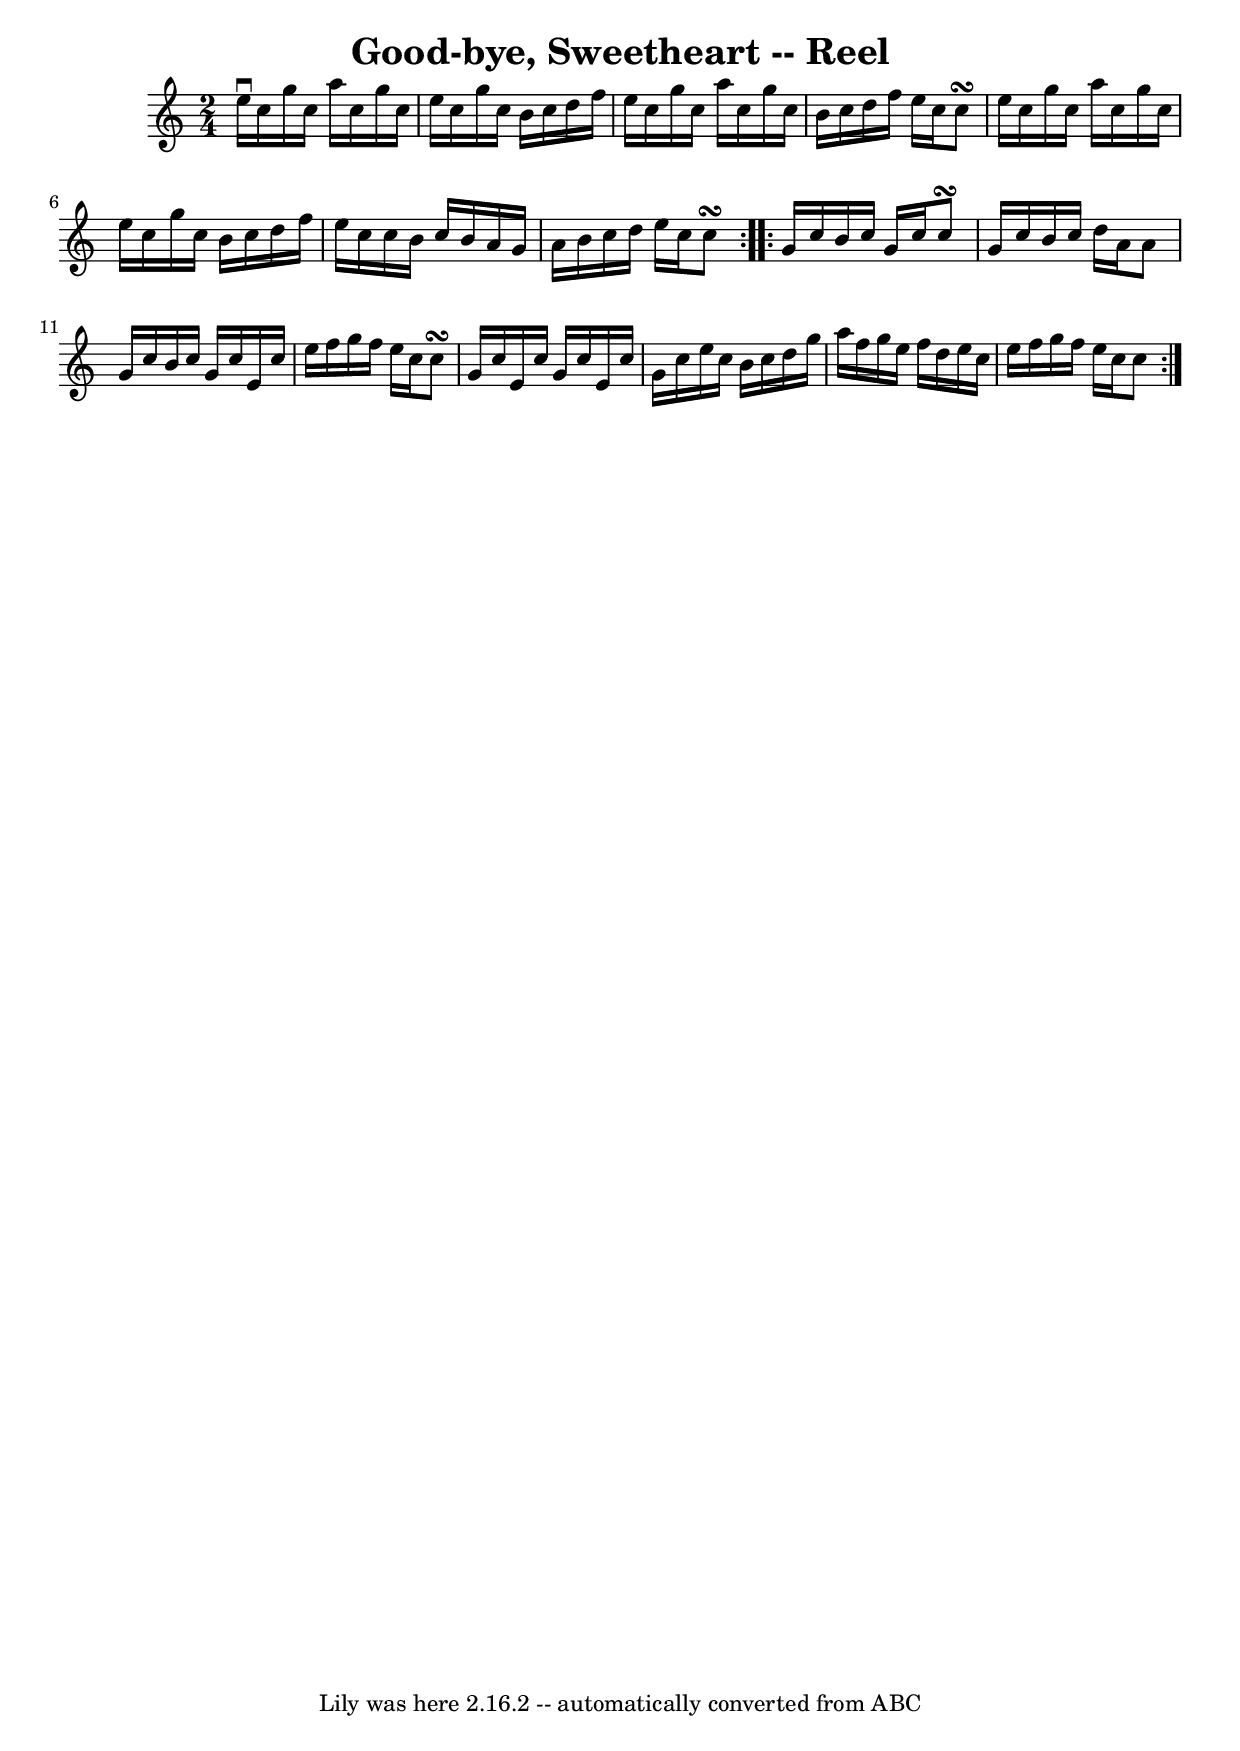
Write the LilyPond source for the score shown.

\version "2.16.2"
\include "Mammoth.ily"
\header {
  %% book = "Ryan's Mammoth Collection"
  crossRefNumber = "1"
  footnotes = ""
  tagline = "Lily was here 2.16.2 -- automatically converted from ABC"
  title = "Good-bye, Sweetheart -- Reel"

}
voicedefault =  {



  \repeat volta 2 {

    \time 2/4 
    \key c \major
 e''16^\downbow c''16 g''16 c''16 a''16    
    c''16 g''16 c''16  |
    e''16 c''16 g''16 c''16 b'16    
    c''16 d''16 f''16  |
    e''16 c''16 g''16 c''16 a''16   
    c''16 g''16 c''16  |
    b'16 c''16 d''16 f''16 e''16   
    c''16 c''8\turn  |
    e''16 c''16 g''16 c''16 a''16    
    c''16 g''16 c''16  |
    e''16 c''16 g''16 c''16 b'16    
    c''16 d''16 f''16  |
    e''16 c''16 c''16 b'16 c''16    
    b'16 a'16 g'16  |
    a'16 b'16 c''16 d''16 e''16    
    c''16 c''8\turn  
  } 
  \repeat volta 2 {
    g'16 c''16 b'16 c''16    
    g'16 c''16 c''8\turn  |
    g'16 c''16 b'16 c''16 d''16  
    a'16 a'8  |
    g'16 c''16 b'16 c''16 g'16 c''16    
    e'16 c''16  |
    e''16 f''16 g''16 f''16 e''16 c''16    
    c''8\turn  |
    g'16 c''16 e'16 c''16 g'16 c''16 e'16 
    c''16  |
    g'16 c''16 e''16 c''16 b'16 c''16 d''16  
    g''16  |
    a''16 f''16 g''16 e''16 f''16 d''16 e''16 
    c''16  |
    e''16 f''16 g''16 f''16 e''16 c''16 c''8 
    
  }   

}

\score{
  <<

    \context Staff="default"
    {
      \voicedefault 
      
    }

  >>
  \layout {
    
  }
  \midi {
  }

}
